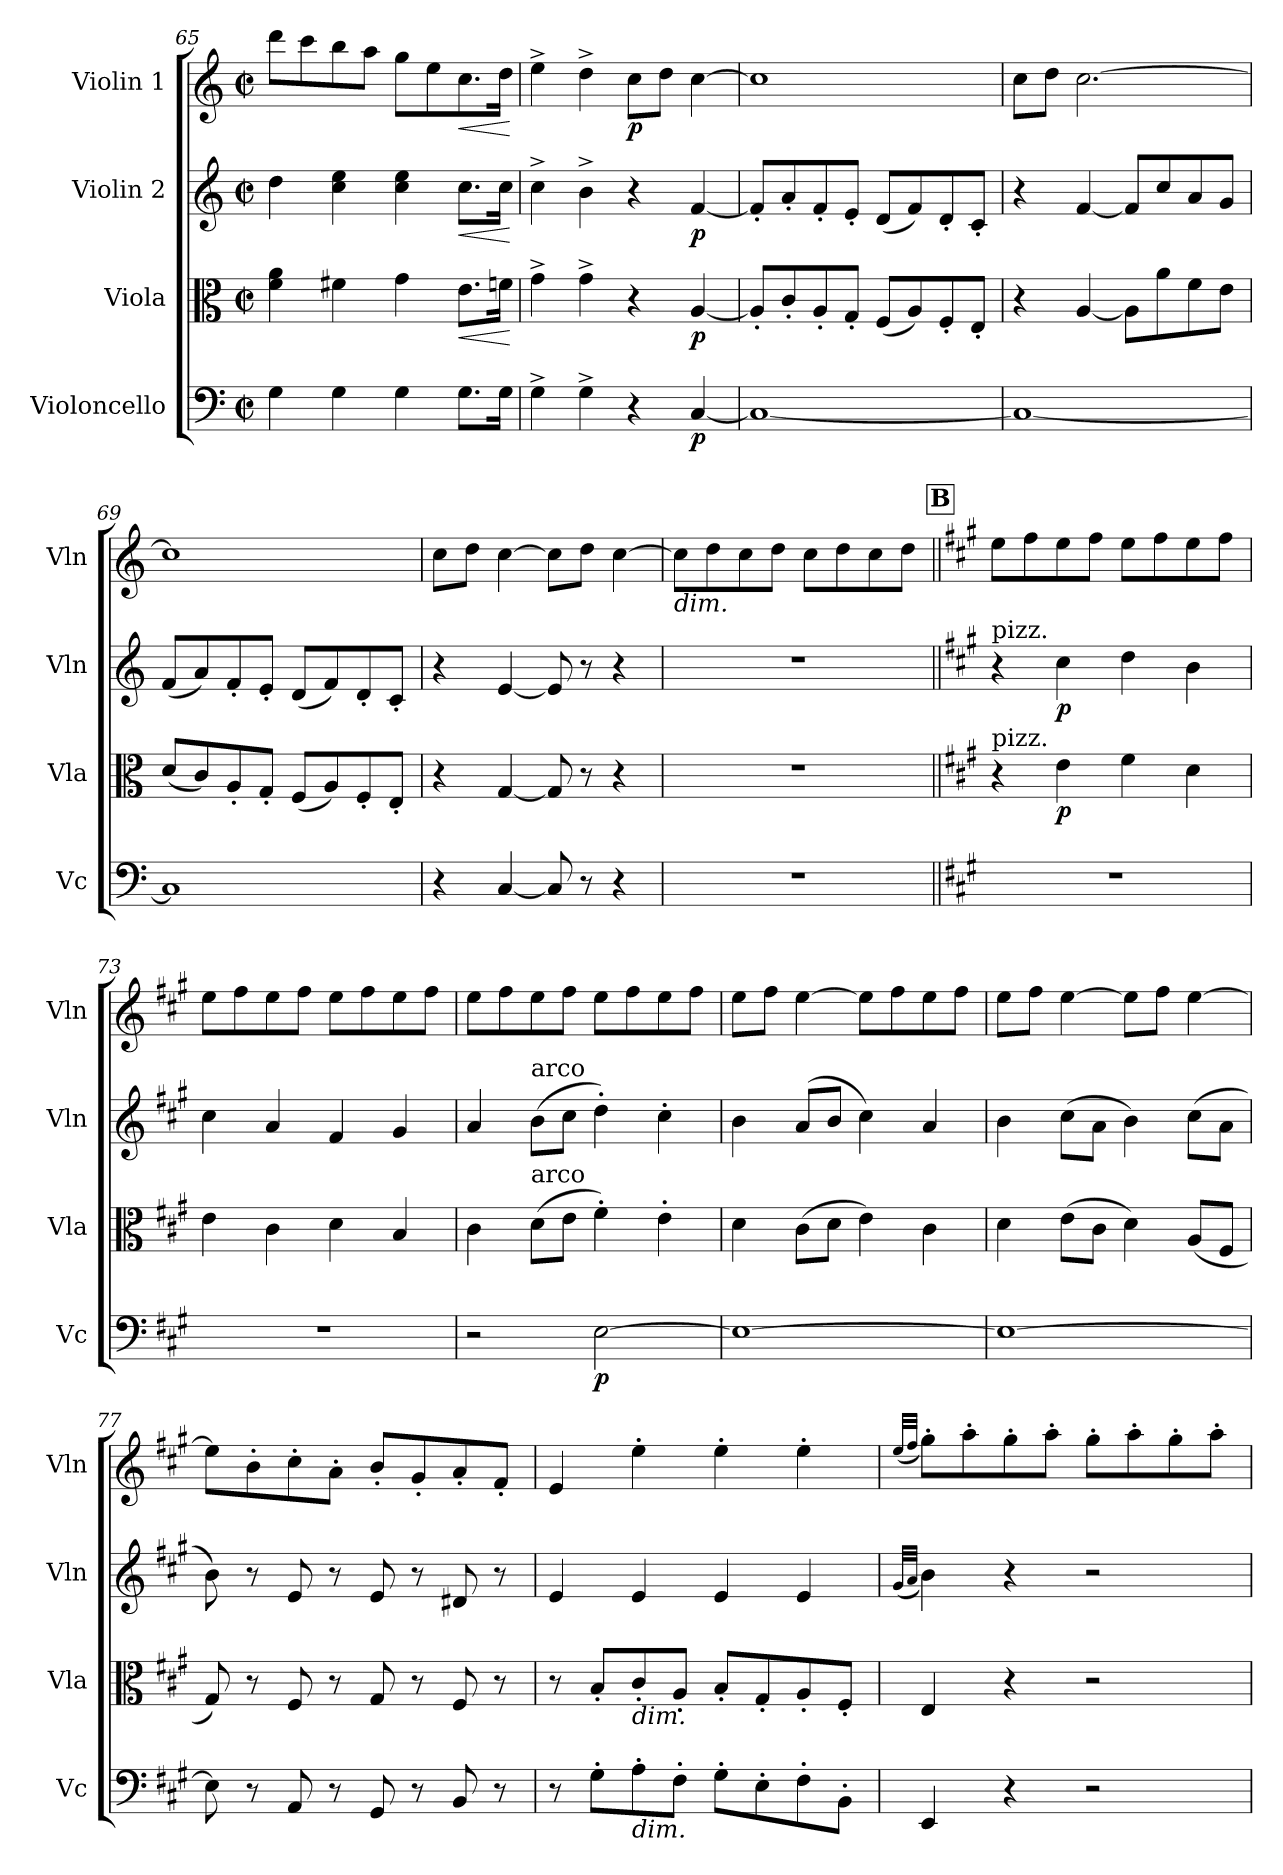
**kern	**dynam	**kern	**dynam	**kern	**dynam	**kern	**dynam
*part4	*part4	*part3	*part3	*part2	*part2	*part1	*part1
*staff4	*staff4	*staff3	*staff3	*staff2	*staff2	*staff1	*staff1
*I"Violoncello	*	*I"Viola	*	*I"Violin 2	*	*I"Violin 1	*
*I'Vc	*	*I'Vla	*	*I'Vln	*	*I'Vln	*
!!LO:LB:g=z
*clefF4	*	*clefC3	*	*clefG2	*	*clefG2	*
*k[]	*	*k[]	*	*k[]	*	*k[]	*
*M2/2	*	*M2/2	*	*M2/2	*	*M2/2	*
*met(c|)	*	*met(c|)	*	*met(c|)	*	*met(c|)	*
=65	=65	=65	=65	=65	=65	=65	=65
4G\	.	4f\ 4a\	.	4dd\	.	8ddd\L	.
.	.	.	.	.	.	8ccc\	.
4G\	.	4f#X\	.	4cc\ 4ee\	.	8bb\	.
.	.	.	.	.	.	8aa\J	.
4G\	.	4g\	.	4cc\ 4ee\	.	8gg\L	.
.	.	.	.	.	.	8ee\	.
!	!	!	!LO:HP:b	!	!LO:HP:b	!	!LO:HP:b
8.G\L	.	8.e\L	<	8.cc\L	<	8.cc\	<
16G\Jk	.	16fn\Jk	.	16cc\Jk	.	16dd\Jk	.
.	.	.	[	.	[	.	[
=66	=66	=66	=66	=66	=66	=66	=66
4G^\	.	4g^\	.	4cc^\	.	4ee^\	.
4G^\	.	4g^\	.	4b^\	.	4dd^\	.
!	!	!	!	!	!	!	!LO:DY:b
4r	.	4r	.	4r	.	8cc\L	p
.	.	.	.	.	.	8dd\J	.
!	!LO:DY:b	!	!LO:DY:b	!	!LO:DY:b	!	!
[4C/	p	[4A/	p	[4f/	p	[4cc\	.
=67	=67	=67	=67	=67	=67	=67	=67
1C_	.	8A'/L]	.	8f'/L]	.	1cc]	.
.	.	8c'/	.	8a'/	.	.	.
.	.	8A'/	.	8f'/	.	.	.
.	.	8G'/J	.	8e'/J	.	.	.
.	.	(8F/L	.	(8d/L	.	.	.
.	.	8A/)	.	8f/)	.	.	.
.	.	8F'/	.	8d'/	.	.	.
.	.	8E'/J	.	8c'/J	.	.	.
=68	=68	=68	=68	=68	=68	=68	=68
1C_	.	4r	.	4r	.	8cc\L	.
.	.	.	.	.	.	8dd\J	.
.	.	[4A/	.	[4f/	.	[2.cc\	.
.	.	8A\L]	.	8f/L]	.	.	.
.	.	8a\	.	8cc/	.	.	.
.	.	8f\	.	8a/	.	.	.
.	.	8e\J	.	8g/J	.	.	.
=69	=69	=69	=69	=69	=69	=69	=69
1C]	.	(8d/L	.	(8f/L	.	1cc]	.
.	.	8c/)	.	8a/)	.	.	.
.	.	8A'/	.	8f'/	.	.	.
.	.	8G'/J	.	8e'/J	.	.	.
.	.	(8F/L	.	(8d/L	.	.	.
.	.	8A/)	.	8f/)	.	.	.
.	.	8F'/	.	8d'/	.	.	.
.	.	8E'/J	.	8c'/J	.	.	.
!!LO:LB:g=z
=70	=70	=70	=70	=70	=70	=70	=70
4r	.	4r	.	4r	.	8cc\L	.
.	.	.	.	.	.	8dd\J	.
[4C/	.	[4G/	.	[4e/	.	[4cc\	.
8C/]	.	8G/]	.	8e/]	.	8cc\L]	.
8r	.	8r	.	8r	.	8dd\J	.
4r	.	4r	.	4r	.	[4cc\	.
=71	=71	=71	=71	=71	=71	=71	=71
!	!	!	!	!	!	!LO:TX:b:i:t=dim.	!
1r	.	1r	.	1r	.	8cc\L]	.
.	.	.	.	.	.	8dd\	.
.	.	.	.	.	.	8cc\	.
.	.	.	.	.	.	8dd\J	.
.	.	.	.	.	.	8cc\L	.
.	.	.	.	.	.	8dd\	.
.	.	.	.	.	.	8cc\	.
.	.	.	.	.	.	8dd\J	.
!!LO:REH:place=s1:a:B:cj:fs=14:t=B
=72||	=72||	=72||	=72||	=72||	=72||	=72||	=72||
*k[f#c#g#]	*	*k[f#c#g#]	*	*k[f#c#g#]	*	*k[f#c#g#]	*
!	!	!	!	!LO:TX:a:t=pizz.	!	!	!
!	!	!LO:TX:a:t=pizz.	!	!	!	!	!
!	!	!	!	!	!	!	!LO:DY:b
!	!	!	!	!	!	!	!LO:DY:n=1:b
1r	.	4r	.	4r	.	8ee\L	pp other-dynamics
.	.	.	.	.	.	8ff#\	.
!	!	!	!LO:DY:b	!	!LO:DY:b	!	!
.	.	4e\	p	4cc#\	p	8ee\	.
.	.	.	.	.	.	8ff#\J	.
.	.	4f#\	.	4dd\	.	8ee\L	.
.	.	.	.	.	.	8ff#\	.
.	.	4d\	.	4b\	.	8ee\	.
.	.	.	.	.	.	8ff#\J	.
=73	=73	=73	=73	=73	=73	=73	=73
1r	.	4e\	.	4cc#\	.	8ee\L	.
.	.	.	.	.	.	8ff#\	.
.	.	4c#\	.	4a/	.	8ee\	.
.	.	.	.	.	.	8ff#\J	.
.	.	4d\	.	4f#/	.	8ee\L	.
.	.	.	.	.	.	8ff#\	.
.	.	4B/	.	4g#/	.	8ee\	.
.	.	.	.	.	.	8ff#\J	.
!!LO:PB:g=z
=74	=74	=74	=74	=74	=74	=74	=74
2r	.	4c#\	.	4a/	.	8ee\L	.
.	.	.	.	.	.	8ff#\	.
!	!	!	!	!LO:TX:a:t=arco	!	!	!
!	!	!LO:TX:a:t=arco	!	!	!	!	!
.	.	(8d\L	.	(8b\L	.	8ee\	.
.	.	8e\J	.	8cc#\J	.	8ff#\J	.
!	!LO:DY:b	!	!	!	!	!	!
[2E\	p	4f#'\)	.	4dd'\)	.	8ee\L	.
.	.	.	.	.	.	8ff#\	.
.	.	4e'\	.	4cc#'\	.	8ee\	.
.	.	.	.	.	.	8ff#\J	.
!!LO:PB:g=z
=75	=75	=75	=75	=75	=75	=75	=75
1E_	.	4d\	.	4b\	.	8ee\L	.
.	.	.	.	.	.	8ff#\J	.
.	.	(8c#\L	.	(8a/L	.	[4ee\	.
.	.	8d\J	.	8b/J	.	.	.
.	.	4e\)	.	4cc#\)	.	8ee\L]	.
.	.	.	.	.	.	8ff#\	.
.	.	4c#\	.	4a/	.	8ee\	.
.	.	.	.	.	.	8ff#\J	.
=76	=76	=76	=76	=76	=76	=76	=76
1E_	.	4d\	.	4b\	.	8ee\L	.
.	.	.	.	.	.	8ff#\J	.
.	.	(8e\L	.	(8cc#\L	.	[4ee\	.
.	.	8c#\J	.	8a\J	.	.	.
.	.	4d\)	.	4b\)	.	8ee\L]	.
.	.	.	.	.	.	8ff#\J	.
.	.	(8A/L	.	(8cc#\L	.	[4ee\	.
.	.	8F#/J	.	8a\J	.	.	.
=77	=77	=77	=77	=77	=77	=77	=77
8E\]	.	8G#/)	.	8b\)	.	8ee\L]	.
8r	.	8r	.	8r	.	8b'\	.
8AA/	.	8F#/	.	8e/	.	8cc#'\	.
8r	.	8r	.	8r	.	8a'\J	.
8GG#/	.	8G#/	.	8e/	.	8b'/L	.
8r	.	8r	.	8r	.	8g#'/	.
8BB/	.	8F#/	.	8d#X/	.	8a'/	.
8r	.	8r	.	8r	.	8f#'/J	.
=78	=78	=78	=78	=78	=78	=78	=78
8r	.	8r	.	4e/	.	4e/	.
8G#'\L	.	8B'/L	.	.	.	.	.
!	!	!LO:TX:b:i:t=dim.	!	!	!	!	!
!LO:TX:b:i:t=dim.	!	!	!	!	!	!	!
8A'\	.	8c#'/	.	4e/	.	4ee'\	.
8F#'\J	.	8A'/J	.	.	.	.	.
8G#'\L	.	8B'/L	.	4e/	.	4ee'\	.
8E'\	.	8G#'/	.	.	.	.	.
8F#'\	.	8A'/	.	4e/	.	4ee'\	.
8BB'\J	.	8F#'/J	.	.	.	.	.
!!LO:LB:g=z
=79	=79	=79	=79	=79	=79	=79	=79
.	.	.	.	(32qg#/LLL	.	(32qee/LLL	.
.	.	.	.	32qa/JJJ	.	32qff#/JJJ	.
4EE/	.	4E/	.	4b\)	.	8gg#'\L)	.
.	.	.	.	.	.	8aa'\	.
4r	.	4r	.	4r	.	8gg#'\	.
.	.	.	.	.	.	8aa'\J	.
2r	.	2r	.	2r	.	8gg#'\L	.
.	.	.	.	.	.	8aa'\	.
.	.	.	.	.	.	8gg#'\	.
.	.	.	.	.	.	8aa'\J	.
=	=	=	=	=	=	=	=
*-	*-	*-	*-	*-	*-	*-	*-
